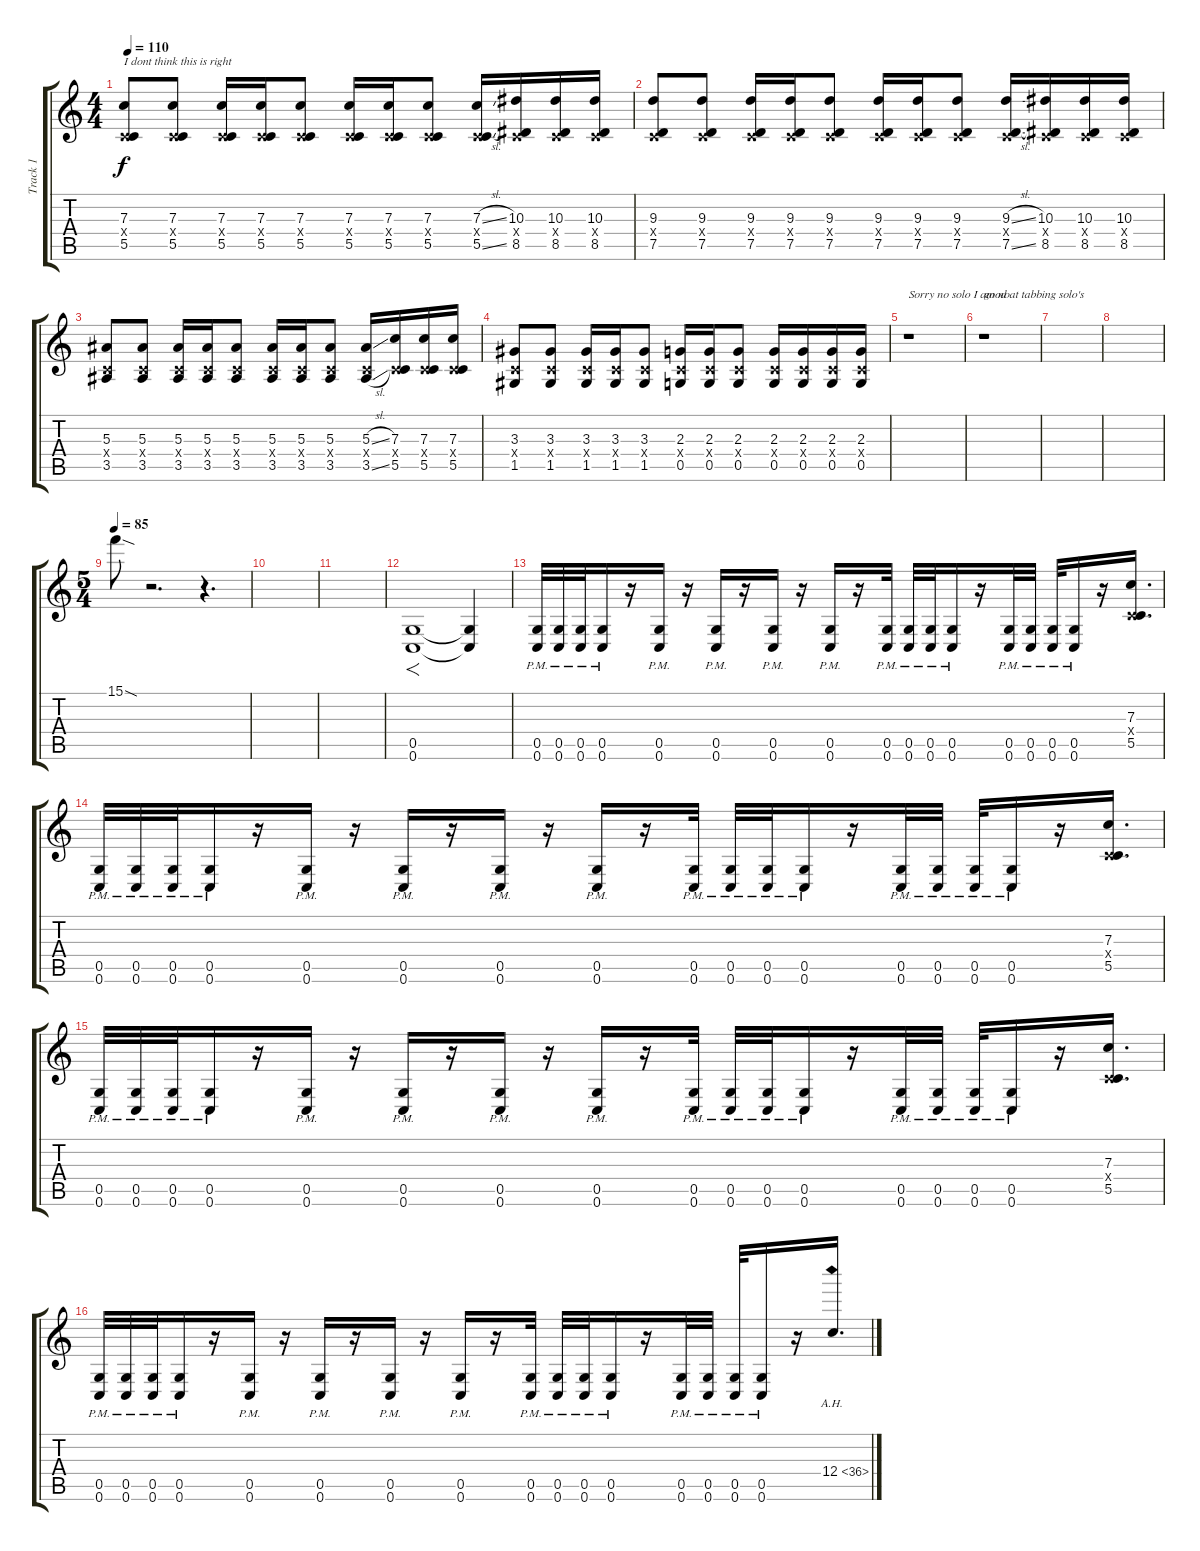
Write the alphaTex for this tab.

\track ("Track 1" "Track 1") {instrument overdrivenguitar}
\staff {score tabs}
\tuning (D4 A3 F3 C3 G2 C2) {hide}
\ts (4 4)
\tempo 110
\clef g2
\ks c
(7.3 0.4{x} 5.5).8{txt "I dont think this is right" dy f} (7.3 0.4{x} 5.5).8 (7.3 0.4{x} 5.5).16 (7.3 0.4{x} 5.5).16 (7.3 0.4{x} 5.5).8 (7.3 0.4{x} 5.5).16 (7.3 0.4{x} 5.5).16 (7.3 0.4{x} 5.5).8 (7.3{sl} 0.4{x} 5.5{sl}).16 (10.3 0.4{x} 8.5).16 (10.3 0.4{x} 8.5).16 (10.3 0.4{x} 8.5).16 |
(9.3 0.4{x} 7.5).8 (9.3 0.4{x} 7.5).8 (9.3 0.4{x} 7.5).16 (9.3 0.4{x} 7.5).16 (9.3 0.4{x} 7.5).8 (9.3 0.4{x} 7.5).16 (9.3 0.4{x} 7.5).16 (9.3 0.4{x} 7.5).8 (9.3{sl} 0.4{x} 7.5{sl}).16 (10.3 0.4{x} 8.5).16 (10.3 0.4{x} 8.5).16 (10.3 0.4{x} 8.5).16 |
(5.3 0.4{x} 3.5).8 (5.3 0.4{x} 3.5).8 (5.3 0.4{x} 3.5).16 (5.3 0.4{x} 3.5).16 (5.3 0.4{x} 3.5).8 (5.3 0.4{x} 3.5).16 (5.3 0.4{x} 3.5).16 (5.3 0.4{x} 3.5).8 (5.3{sl} 0.4{x} 3.5{sl}).16 (7.3 0.4{x} 5.5).16 (7.3 0.4{x} 5.5).16 (7.3 0.4{x} 5.5).16 |
(3.3 0.4{x} 1.5).8 (3.3 0.4{x} 1.5).8 (3.3 0.4{x} 1.5).16 (3.3 0.4{x} 1.5).16 (3.3 0.4{x} 1.5).8 (2.3 0.4{x} 0.5).16 (2.3 0.4{x} 0.5).16 (2.3 0.4{x} 0.5).8 (2.3 0.4{x} 0.5).16 (2.3 0.4{x} 0.5).16 (2.3 0.4{x} 0.5).16 (2.3 0.4{x} 0.5).16 |
r.1{txt "Sorry no solo I am no "} |
r.1{txt "good at tabbing solo's"} |
|
|
\ts (5 4)
\tempo 85
15.1{sod}.8 r.2{d} r.4{d} |
|
|
(0.5 0.6).1{f} (0.5{t} 0.6{t}).4 |
(0.5{pm} 0.6{pm}).32 (0.5{pm} 0.6{pm}).32 (0.5{pm} 0.6{pm}).32 (0.5{pm} 0.6{pm}).16 r.16 (0.5{pm} 0.6{pm}).16 r.16 (0.5{pm} 0.6{pm}).16 r.16 (0.5{pm} 0.6{pm}).16 r.16 (0.5{pm} 0.6{pm}).16 r.16 (0.5{pm} 0.6{pm}).32 (0.5{pm} 0.6{pm}).32 (0.5{pm} 0.6{pm}).32 (0.5{pm} 0.6{pm}).16 r.16 (0.5{pm} 0.6{pm}).32 (0.5{pm} 0.6{pm}).32 (0.5{pm} 0.6{pm}).32 (0.5{pm} 0.6{pm}).16 r.16 (7.3 0.4{x} 5.5).16{d} |
(0.5{pm} 0.6{pm}).32 (0.5{pm} 0.6{pm}).32 (0.5{pm} 0.6{pm}).32 (0.5{pm} 0.6{pm}).16 r.16 (0.5{pm} 0.6{pm}).16 r.16 (0.5{pm} 0.6{pm}).16 r.16 (0.5{pm} 0.6{pm}).16 r.16 (0.5{pm} 0.6{pm}).16 r.16 (0.5{pm} 0.6{pm}).32 (0.5{pm} 0.6{pm}).32 (0.5{pm} 0.6{pm}).32 (0.5{pm} 0.6{pm}).16 r.16 (0.5{pm} 0.6{pm}).32 (0.5{pm} 0.6{pm}).32 (0.5{pm} 0.6{pm}).32 (0.5{pm} 0.6{pm}).16 r.16 (7.3 0.4{x} 5.5).16{d} |
(0.5{pm} 0.6{pm}).32 (0.5{pm} 0.6{pm}).32 (0.5{pm} 0.6{pm}).32 (0.5{pm} 0.6{pm}).16 r.16 (0.5{pm} 0.6{pm}).16 r.16 (0.5{pm} 0.6{pm}).16 r.16 (0.5{pm} 0.6{pm}).16 r.16 (0.5{pm} 0.6{pm}).16 r.16 (0.5{pm} 0.6{pm}).32 (0.5{pm} 0.6{pm}).32 (0.5{pm} 0.6{pm}).32 (0.5{pm} 0.6{pm}).16 r.16 (0.5{pm} 0.6{pm}).32 (0.5{pm} 0.6{pm}).32 (0.5{pm} 0.6{pm}).32 (0.5{pm} 0.6{pm}).16 r.16 (7.3 0.4{x} 5.5).16{d} |
(0.5{pm} 0.6{pm}).32 (0.5{pm} 0.6{pm}).32 (0.5{pm} 0.6{pm}).32 (0.5{pm} 0.6{pm}).16 r.16 (0.5{pm} 0.6{pm}).16 r.16 (0.5{pm} 0.6{pm}).16 r.16 (0.5{pm} 0.6{pm}).16 r.16 (0.5{pm} 0.6{pm}).16 r.16 (0.5{pm} 0.6{pm}).32 (0.5{pm} 0.6{pm}).32 (0.5{pm} 0.6{pm}).32 (0.5{pm} 0.6{pm}).16 r.16 (0.5{pm} 0.6{pm}).32 (0.5{pm} 0.6{pm}).32 (0.5{pm} 0.6{pm}).32 (0.5{pm} 0.6{pm}).16 r.16 12.4{ah 24}.16{d}
